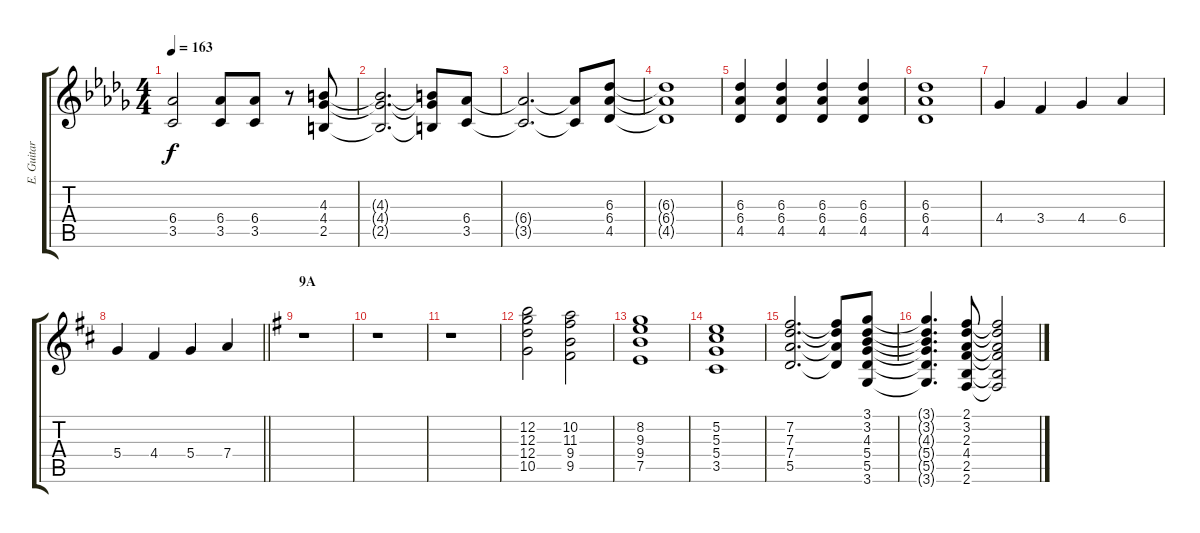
\track ("E. Guitar II" "E. Guitar ") {instrument overdrivenguitar}
\staff {score tabs}
\tuning (E4 B3 G3 D3 A2 E2) {hide}
\ts (4 4)
\tempo 163
\clef g2
\ks db
(6.4{t} 3.5{t}).2{dy f} (6.4 3.5).8 (6.4 3.5).8 r.8 (4.3 4.4 2.5).8 |
(4.3{t} 4.4{t} 2.5{t}).2{d} (4.3{t} 4.4{t} 2.5{t}).8 (6.4 3.5).8 |
(6.4{t} 3.5{t}).2{d} (6.4{t} 3.5{t}).8 (6.3 6.4 4.5).8 |
(6.3{t} 6.4{t} 4.5{t}).1 |
(6.3 6.4 4.5).4 (6.3 6.4 4.5).4 (6.3 6.4 4.5).4 (6.3 6.4 4.5).4 |
(6.3 6.4 4.5).1 |
4.4.4 3.4.4 4.4.4 6.4.4 |
\barLineRight lightlight
\ks d
5.4.4 4.4.4 5.4.4 7.4.4 |
\section ("" "9A")
\ks g
r.1 |
r.1 |
r.1 |
(12.2 12.3 12.4 10.5).2 (10.2 11.3 9.4 9.5).2 |
(8.2 9.3 9.4 7.5).1 |
(5.2 5.3 5.4 3.5).1 |
(7.2 7.3 7.4 5.5).2{d} (7.2{t} 7.3{t} 7.4{t} 5.5{t}).8 (3.1 3.2 4.3 5.4 5.5 3.6).8 |
(3.1{t} 3.2{t} 4.3{t} 5.4{t} 5.5{t} 3.6{t}).4{d} (2.1 3.2 2.3 4.4 2.5 2.6).8 (2.1{t} 3.2{t} 2.3{t} 4.4{t} 2.5{t} 2.6{t}).2
